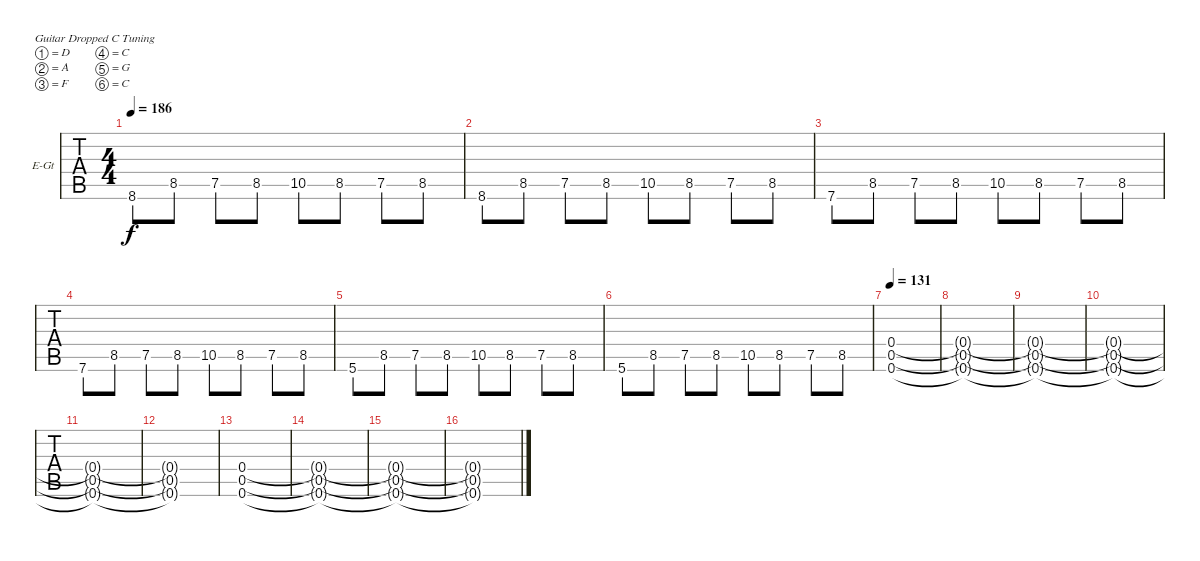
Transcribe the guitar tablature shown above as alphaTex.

\bracketExtendMode groupsimilarinstruments
\firstSystemTrackNameOrientation horizontal
\otherSystemsTrackNameOrientation horizontal
\track ("Track 1" "E-Gt") {instrument distortionguitar}
\staff {tabs}
\tuning (D4 A3 F3 C3 G2 C2)
\ts (4 4)
\tempo 186
\clef g2
\ks c
8.6.8{dy f} 8.5.8 7.5.8 8.5.8 10.5.8 8.5.8 7.5.8 8.5.8 |
8.6.8 8.5.8 7.5.8 8.5.8 10.5.8 8.5.8 7.5.8 8.5.8 |
7.6.8 8.5.8 7.5.8 8.5.8 10.5.8 8.5.8 7.5.8 8.5.8 |
7.6.8 8.5.8 7.5.8 8.5.8 10.5.8 8.5.8 7.5.8 8.5.8 |
5.6.8 8.5.8 7.5.8 8.5.8 10.5.8 8.5.8 7.5.8 8.5.8 |
5.6.8 8.5.8 7.5.8 8.5.8 10.5.8 8.5.8 7.5.8 8.5.8 |
\tempo 131
(0.4 0.5 0.6).1 |
(0.4{t} 0.5{t} 0.6{t}).1 |
(0.4{t} 0.5{t} 0.6{t}).1 |
(0.4{t} 0.5{t} 0.6{t}).1 |
(0.4{t} 0.5{t} 0.6{t}).1 |
(0.4{t} 0.5{t} 0.6{t}).1 |
(0.4 0.5 0.6).1 |
(0.4{t} 0.5{t} 0.6{t}).1 |
(0.4{t} 0.5{t} 0.6{t}).1 |
(0.4{t} 0.5{t} 0.6{t}).1
